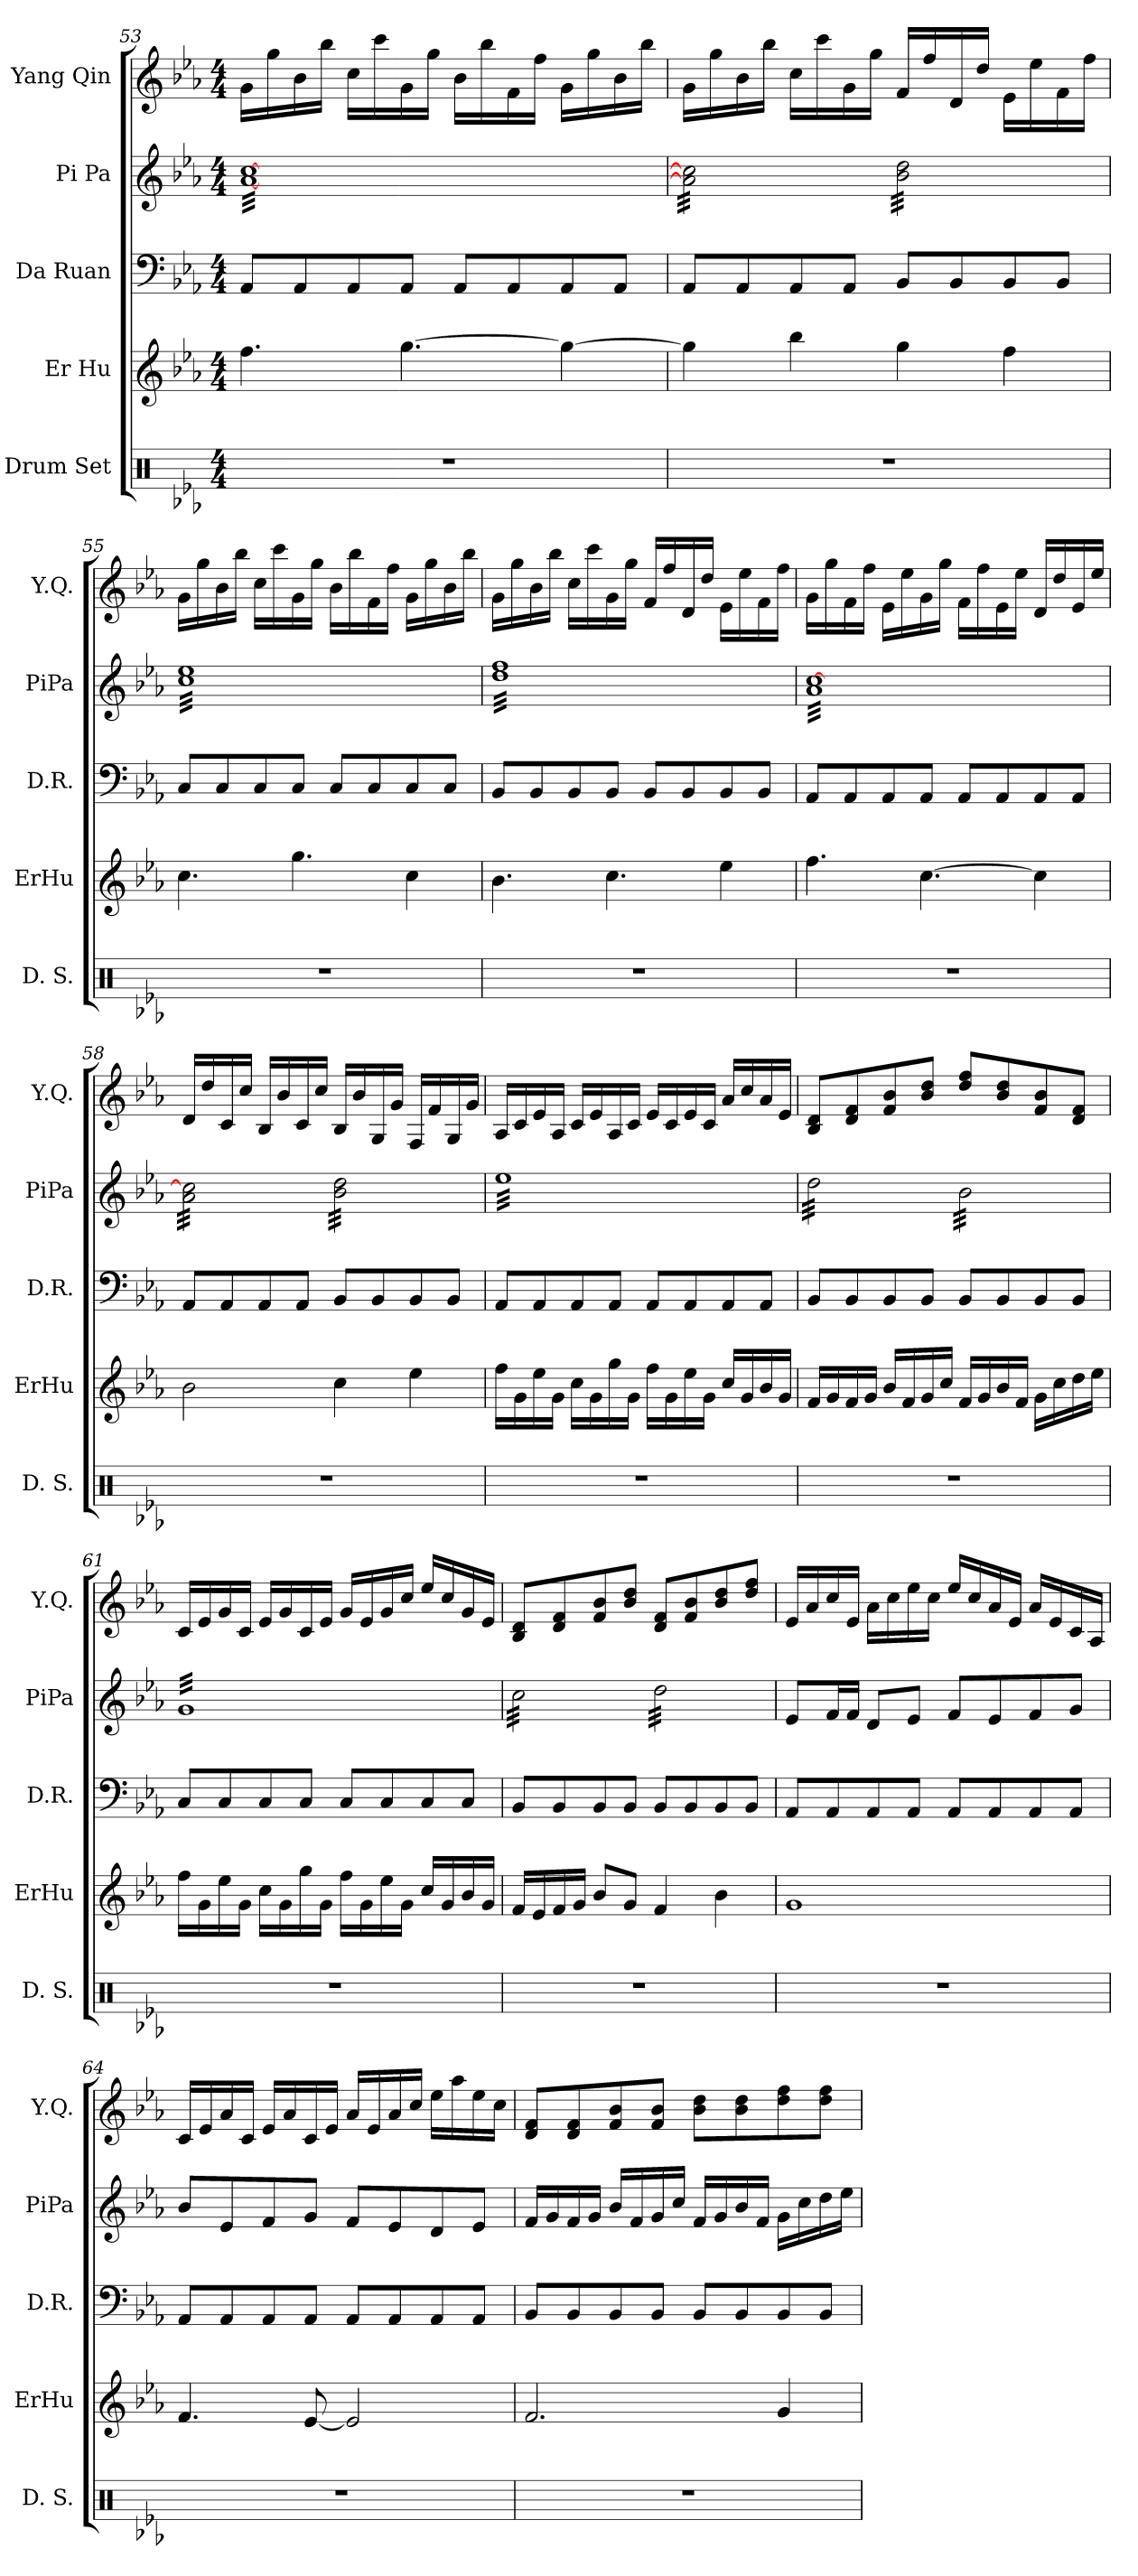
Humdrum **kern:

**kern	**kern	**kern	**kern	**kern
*part5	*part4	*part3	*part2	*part1
*staff5	*staff4	*staff3	*staff2	*staff1
*I"Drum Set	*I"Er Hu	*I"Da Ruan	*I"Pi Pa	*I"Yang Qin
*I'D. S.	*I'ErHu	*I'D.R.	*I'PiPa	*I'Y.Q.
!!LO:LB:g=z
*clefX	*clefG2	*clefF4	*clefG2	*clefG2
*	*	*ITrd7c12	*	*ITrd7c12
*k[b-e-a-]	*k[b-e-a-]	*k[b-e-a-]	*k[b-e-a-]	*k[b-e-a-]
*E-:	*E-:	*E-:	*E-:	*E-:
*M4/4	*M4/4	*M4/4	*M4/4	*M4/4
=53	=53	=53	=53	=53
*	*	*	*tremolo	*
1r	4.ff\	8AAA-/L	[32a- [32ccLLL	16G\LL
.	.	.	32a- 32cc	.
.	.	.	32a- 32cc	16g\
.	.	.	32a- 32cc	.
.	.	8AAA-/	32a- 32cc	16B-\
.	.	.	32a- 32cc	.
.	.	.	32a- 32cc	16b-\JJ
.	.	.	32a- 32cc	.
.	.	8AAA-/	32a- 32cc	16c\LL
.	.	.	32a- 32cc	.
.	.	.	32a- 32cc	16cc\
.	.	.	32a- 32cc	.
.	[4.gg\	8AAA-/J	32a- 32cc	16G\
.	.	.	32a- 32cc	.
.	.	.	32a- 32cc	16g\JJ
.	.	.	32a- 32cc	.
.	.	8AAA-/L	32a- 32cc	16B-\LL
.	.	.	32a- 32cc	.
.	.	.	32a- 32cc	16b-\
.	.	.	32a- 32cc	.
.	.	8AAA-/	32a- 32cc	16F\
.	.	.	32a- 32cc	.
.	.	.	32a- 32cc	16f\JJ
.	.	.	32a- 32cc	.
.	4gg\_	8AAA-/	32a- 32cc	16G\LL
.	.	.	32a- 32cc	.
.	.	.	32a- 32cc	16g\
.	.	.	32a- 32cc	.
.	.	8AAA-/J	32a- 32cc	16B-\
.	.	.	32a- 32cc	.
.	.	.	32a- 32cc	16b-\JJ
.	.	.	32a- 32ccJJJ	.
=54	=54	=54	=54	=54
1r	4gg\]	8AAA-/L	32a-\] 32cc\]LLL	16G\LL
.	.	.	32a-\ 32cc\	.
.	.	.	32a-\ 32cc\	16g\
.	.	.	32a-\ 32cc\	.
.	.	8AAA-/	32a-\ 32cc\	16B-\
.	.	.	32a-\ 32cc\	.
.	.	.	32a-\ 32cc\	16b-\JJ
.	.	.	32a-\ 32cc\	.
.	4bb-\	8AAA-/	32a-\ 32cc\	16c\LL
.	.	.	32a-\ 32cc\	.
.	.	.	32a-\ 32cc\	16cc\
.	.	.	32a-\ 32cc\	.
.	.	8AAA-/J	32a-\ 32cc\	16G\
.	.	.	32a-\ 32cc\	.
.	.	.	32a-\ 32cc\	16g\JJ
.	.	.	32a-\ 32cc\JJJ	.
.	4gg\	8BBB-/L	32b-\ 32dd\LLL	16F/LL
.	.	.	32b-\ 32dd\	.
.	.	.	32b-\ 32dd\	16f/
.	.	.	32b-\ 32dd\	.
.	.	8BBB-/	32b-\ 32dd\	16D/
.	.	.	32b-\ 32dd\	.
.	.	.	32b-\ 32dd\	16d/JJ
.	.	.	32b-\ 32dd\	.
.	4ff\	8BBB-/	32b-\ 32dd\	16E-\LL
.	.	.	32b-\ 32dd\	.
.	.	.	32b-\ 32dd\	16e-\
.	.	.	32b-\ 32dd\	.
.	.	8BBB-/J	32b-\ 32dd\	16F\
.	.	.	32b-\ 32dd\	.
.	.	.	32b-\ 32dd\	16f\JJ
.	.	.	32b-\ 32dd\JJJ	.
!!LO:PB:g=z
=55	=55	=55	=55	=55
1r	4.cc\	8CC/L	32cc 32ee-LLL	16G\LL
.	.	.	32cc 32ee-	.
.	.	.	32cc 32ee-	16g\
.	.	.	32cc 32ee-	.
.	.	8CC/	32cc 32ee-	16B-\
.	.	.	32cc 32ee-	.
.	.	.	32cc 32ee-	16b-\JJ
.	.	.	32cc 32ee-	.
.	.	8CC/	32cc 32ee-	16c\LL
.	.	.	32cc 32ee-	.
.	.	.	32cc 32ee-	16cc\
.	.	.	32cc 32ee-	.
.	4.gg\	8CC/J	32cc 32ee-	16G\
.	.	.	32cc 32ee-	.
.	.	.	32cc 32ee-	16g\JJ
.	.	.	32cc 32ee-	.
.	.	8CC/L	32cc 32ee-	16B-\LL
.	.	.	32cc 32ee-	.
.	.	.	32cc 32ee-	16b-\
.	.	.	32cc 32ee-	.
.	.	8CC/	32cc 32ee-	16F\
.	.	.	32cc 32ee-	.
.	.	.	32cc 32ee-	16f\JJ
.	.	.	32cc 32ee-	.
.	4cc\	8CC/	32cc 32ee-	16G\LL
.	.	.	32cc 32ee-	.
.	.	.	32cc 32ee-	16g\
.	.	.	32cc 32ee-	.
.	.	8CC/J	32cc 32ee-	16B-\
.	.	.	32cc 32ee-	.
.	.	.	32cc 32ee-	16b-\JJ
.	.	.	32cc 32ee-JJJ	.
=56	=56	=56	=56	=56
1r	4.b-\	8BBB-/L	32dd 32ffLLL	16G\LL
.	.	.	32dd 32ff	.
.	.	.	32dd 32ff	16g\
.	.	.	32dd 32ff	.
.	.	8BBB-/	32dd 32ff	16B-\
.	.	.	32dd 32ff	.
.	.	.	32dd 32ff	16b-\JJ
.	.	.	32dd 32ff	.
.	.	8BBB-/	32dd 32ff	16c\LL
.	.	.	32dd 32ff	.
.	.	.	32dd 32ff	16cc\
.	.	.	32dd 32ff	.
.	4.cc\	8BBB-/J	32dd 32ff	16G\
.	.	.	32dd 32ff	.
.	.	.	32dd 32ff	16g\JJ
.	.	.	32dd 32ff	.
.	.	8BBB-/L	32dd 32ff	16F/LL
.	.	.	32dd 32ff	.
.	.	.	32dd 32ff	16f/
.	.	.	32dd 32ff	.
.	.	8BBB-/	32dd 32ff	16D/
.	.	.	32dd 32ff	.
.	.	.	32dd 32ff	16d/JJ
.	.	.	32dd 32ff	.
.	4ee-\	8BBB-/	32dd 32ff	16E-\LL
.	.	.	32dd 32ff	.
.	.	.	32dd 32ff	16e-\
.	.	.	32dd 32ff	.
.	.	8BBB-/J	32dd 32ff	16F\
.	.	.	32dd 32ff	.
.	.	.	32dd 32ff	16f\JJ
.	.	.	32dd 32ffJJJ	.
!!LO:LB:g=z
=57	=57	=57	=57	=57
1r	4.ff\	8AAA-/L	32a- [32ccLLL	16G\LL
.	.	.	32a- 32cc	.
.	.	.	32a- 32cc	16g\
.	.	.	32a- 32cc	.
.	.	8AAA-/	32a- 32cc	16F\
.	.	.	32a- 32cc	.
.	.	.	32a- 32cc	16f\JJ
.	.	.	32a- 32cc	.
.	.	8AAA-/	32a- 32cc	16E-\LL
.	.	.	32a- 32cc	.
.	.	.	32a- 32cc	16e-\
.	.	.	32a- 32cc	.
.	[4.cc\	8AAA-/J	32a- 32cc	16G\
.	.	.	32a- 32cc	.
.	.	.	32a- 32cc	16g\JJ
.	.	.	32a- 32cc	.
.	.	8AAA-/L	32a- 32cc	16F\LL
.	.	.	32a- 32cc	.
.	.	.	32a- 32cc	16f\
.	.	.	32a- 32cc	.
.	.	8AAA-/	32a- 32cc	16E-\
.	.	.	32a- 32cc	.
.	.	.	32a- 32cc	16e-\JJ
.	.	.	32a- 32cc	.
.	4cc\]	8AAA-/	32a- 32cc	16D/LL
.	.	.	32a- 32cc	.
.	.	.	32a- 32cc	16d/
.	.	.	32a- 32cc	.
.	.	8AAA-/J	32a- 32cc	16E-/
.	.	.	32a- 32cc	.
.	.	.	32a- 32cc	16e-/JJ
.	.	.	32a- 32ccJJJ	.
=58	=58	=58	=58	=58
1r	2b-\	8AAA-/L	32a-\ 32cc\]LLL	16D/LL
.	.	.	32a-\ 32cc\	.
.	.	.	32a-\ 32cc\	16d/
.	.	.	32a-\ 32cc\	.
.	.	8AAA-/	32a-\ 32cc\	16C/
.	.	.	32a-\ 32cc\	.
.	.	.	32a-\ 32cc\	16c/JJ
.	.	.	32a-\ 32cc\	.
.	.	8AAA-/	32a-\ 32cc\	16BB-/LL
.	.	.	32a-\ 32cc\	.
.	.	.	32a-\ 32cc\	16B-/
.	.	.	32a-\ 32cc\	.
.	.	8AAA-/J	32a-\ 32cc\	16C/
.	.	.	32a-\ 32cc\	.
.	.	.	32a-\ 32cc\	16c/JJ
.	.	.	32a-\ 32cc\JJJ	.
.	4cc\	8BBB-/L	32b-\ 32dd\LLL	16BB-/LL
.	.	.	32b-\ 32dd\	.
.	.	.	32b-\ 32dd\	16B-/
.	.	.	32b-\ 32dd\	.
.	.	8BBB-/	32b-\ 32dd\	16GG/
.	.	.	32b-\ 32dd\	.
.	.	.	32b-\ 32dd\	16G/JJ
.	.	.	32b-\ 32dd\	.
.	4ee-\	8BBB-/	32b-\ 32dd\	16FF/LL
.	.	.	32b-\ 32dd\	.
.	.	.	32b-\ 32dd\	16F/
.	.	.	32b-\ 32dd\	.
.	.	8BBB-/J	32b-\ 32dd\	16GG/
.	.	.	32b-\ 32dd\	.
.	.	.	32b-\ 32dd\	16G/JJ
.	.	.	32b-\ 32dd\JJJ	.
!!LO:PB:g=z
=59	=59	=59	=59	=59
1r	16ff\LL	8AAA-/L	32ee-LLL	16AA-/LL
.	.	.	32ee-	.
.	16g\	.	32ee-	16C/
.	.	.	32ee-	.
.	16ee-\	8AAA-/	32ee-	16E-/
.	.	.	32ee-	.
.	16g\JJ	.	32ee-	16AA-/JJ
.	.	.	32ee-	.
.	16cc\LL	8AAA-/	32ee-	16C/LL
.	.	.	32ee-	.
.	16g\	.	32ee-	16E-/
.	.	.	32ee-	.
.	16gg\	8AAA-/J	32ee-	16AA-/
.	.	.	32ee-	.
.	16g\JJ	.	32ee-	16C/JJ
.	.	.	32ee-	.
.	16ff\LL	8AAA-/L	32ee-	16E-/LL
.	.	.	32ee-	.
.	16g\	.	32ee-	16C/
.	.	.	32ee-	.
.	16ee-\	8AAA-/	32ee-	16E-/
.	.	.	32ee-	.
.	16g\JJ	.	32ee-	16C/JJ
.	.	.	32ee-	.
.	16cc/LL	8AAA-/	32ee-	16A-/LL
.	.	.	32ee-	.
.	16g/	.	32ee-	16c/
.	.	.	32ee-	.
.	16b-/	8AAA-/J	32ee-	16A-/
.	.	.	32ee-	.
.	16g/JJ	.	32ee-	16E-/JJ
.	.	.	32ee-JJJ	.
=60	=60	=60	=60	=60
1r	16f/LL	8BBB-/L	32dd\LLL	8BB-/ 8D/L
.	.	.	32dd\	.
.	16g/	.	32dd\	.
.	.	.	32dd\	.
.	16f/	8BBB-/	32dd\	8D/ 8F/
.	.	.	32dd\	.
.	16g/JJ	.	32dd\	.
.	.	.	32dd\	.
.	16b-/LL	8BBB-/	32dd\	8F/ 8B-/
.	.	.	32dd\	.
.	16f/	.	32dd\	.
.	.	.	32dd\	.
.	16g/	8BBB-/J	32dd\	8B-/ 8d/J
.	.	.	32dd\	.
.	16cc/JJ	.	32dd\	.
.	.	.	32dd\JJJ	.
.	16f/LL	8BBB-/L	32b-\LLL	8d/ 8f/L
.	.	.	32b-\	.
.	16g/	.	32b-\	.
.	.	.	32b-\	.
.	16b-/	8BBB-/	32b-\	8B-/ 8d/
.	.	.	32b-\	.
.	16f/JJ	.	32b-\	.
.	.	.	32b-\	.
.	16g\LL	8BBB-/	32b-\	8F/ 8B-/
.	.	.	32b-\	.
.	16cc\	.	32b-\	.
.	.	.	32b-\	.
.	16dd\	8BBB-/J	32b-\	8D/ 8F/J
.	.	.	32b-\	.
.	16ee-\JJ	.	32b-\	.
.	.	.	32b-\JJJ	.
!!LO:LB:g=z
=61	=61	=61	=61	=61
1r	16ff\LL	8CC/L	32gLLL	16C/LL
.	.	.	32g	.
.	16g\	.	32g	16E-/
.	.	.	32g	.
.	16ee-\	8CC/	32g	16G/
.	.	.	32g	.
.	16g\JJ	.	32g	16C/JJ
.	.	.	32g	.
.	16cc\LL	8CC/	32g	16E-/LL
.	.	.	32g	.
.	16g\	.	32g	16G/
.	.	.	32g	.
.	16gg\	8CC/J	32g	16C/
.	.	.	32g	.
.	16g\JJ	.	32g	16E-/JJ
.	.	.	32g	.
.	16ff\LL	8CC/L	32g	16G/LL
.	.	.	32g	.
.	16g\	.	32g	16E-/
.	.	.	32g	.
.	16ee-\	8CC/	32g	16G/
.	.	.	32g	.
.	16g\JJ	.	32g	16c/JJ
.	.	.	32g	.
.	16cc/LL	8CC/	32g	16e-/LL
.	.	.	32g	.
.	16g/	.	32g	16c/
.	.	.	32g	.
.	16b-/	8CC/J	32g	16G/
.	.	.	32g	.
.	16g/JJ	.	32g	16E-/JJ
.	.	.	32gJJJ	.
=62	=62	=62	=62	=62
1r	16f/LL	8BBB-/L	32cc\LLL	8BB-/ 8D/L
.	.	.	32cc\	.
.	16e-/	.	32cc\	.
.	.	.	32cc\	.
.	16f/	8BBB-/	32cc\	8D/ 8F/
.	.	.	32cc\	.
.	16g/JJ	.	32cc\	.
.	.	.	32cc\	.
.	8b-/L	8BBB-/	32cc\	8F/ 8B-/
.	.	.	32cc\	.
.	.	.	32cc\	.
.	.	.	32cc\	.
.	8g/J	8BBB-/J	32cc\	8B-/ 8d/J
.	.	.	32cc\	.
.	.	.	32cc\	.
.	.	.	32cc\JJJ	.
.	4f/	8BBB-/L	32dd\LLL	8D/ 8F/L
.	.	.	32dd\	.
.	.	.	32dd\	.
.	.	.	32dd\	.
.	.	8BBB-/	32dd\	8F/ 8B-/
.	.	.	32dd\	.
.	.	.	32dd\	.
.	.	.	32dd\	.
.	4b-\	8BBB-/	32dd\	8B-/ 8d/
.	.	.	32dd\	.
.	.	.	32dd\	.
.	.	.	32dd\	.
.	.	8BBB-/J	32dd\	8d/ 8f/J
.	.	.	32dd\	.
.	.	.	32dd\	.
.	.	.	32dd\JJJ	.
*	*	*	*Xtremolo	*
=63	=63	=63	=63	=63
1r	1g	8AAA-/L	8e-/L	16E-/LL
.	.	.	.	16A-/
.	.	8AAA-/	16f/L	16c/
.	.	.	16f/JJ	16E-/JJ
.	.	8AAA-/	8d/L	16A-\LL
.	.	.	.	16c\
.	.	8AAA-/J	8e-/J	16e-\
.	.	.	.	16c\JJ
.	.	8AAA-/L	8f/L	16e-/LL
.	.	.	.	16c/
.	.	8AAA-/	8e-/	16A-/
.	.	.	.	16E-/JJ
.	.	8AAA-/	8f/	16A-/LL
.	.	.	.	16E-/
.	.	8AAA-/J	8g/J	16C/
.	.	.	.	16AA-/JJ
!!LO:PB:g=z
=64	=64	=64	=64	=64
1r	4.f/	8AAA-/L	8b-/L	16C/LL
.	.	.	.	16E-/
.	.	8AAA-/	8e-/	16A-/
.	.	.	.	16C/JJ
.	.	8AAA-/	8f/	16E-/LL
.	.	.	.	16A-/
.	[8e-/	8AAA-/J	8g/J	16C/
.	.	.	.	16E-/JJ
.	2e-/]	8AAA-/L	8f/L	16A-/LL
.	.	.	.	16E-/
.	.	8AAA-/	8e-/	16A-/
.	.	.	.	16c/JJ
.	.	8AAA-/	8d/	16e-\LL
.	.	.	.	16a-\
.	.	8AAA-/J	8e-/J	16e-\
.	.	.	.	16c\JJ
=65	=65	=65	=65	=65
1r	2.f/	8BBB-/L	16f/LL	8D/ 8F/L
.	.	.	16g/	.
.	.	8BBB-/	16f/	8D/ 8F/
.	.	.	16g/JJ	.
.	.	8BBB-/	16b-/LL	8F/ 8B-/
.	.	.	16f/	.
.	.	8BBB-/J	16g/	8F/ 8B-/J
.	.	.	16cc/JJ	.
.	.	8BBB-/L	16f/LL	8B-\ 8d\L
.	.	.	16g/	.
.	.	8BBB-/	16b-/	8B-\ 8d\
.	.	.	16f/JJ	.
.	4g/	8BBB-/	16g\LL	8d\ 8f\
.	.	.	16cc\	.
.	.	8BBB-/J	16dd\	8d\ 8f\J
.	.	.	16ee-\JJ	.
=	=	=	=	=
*-	*-	*-	*-	*-
